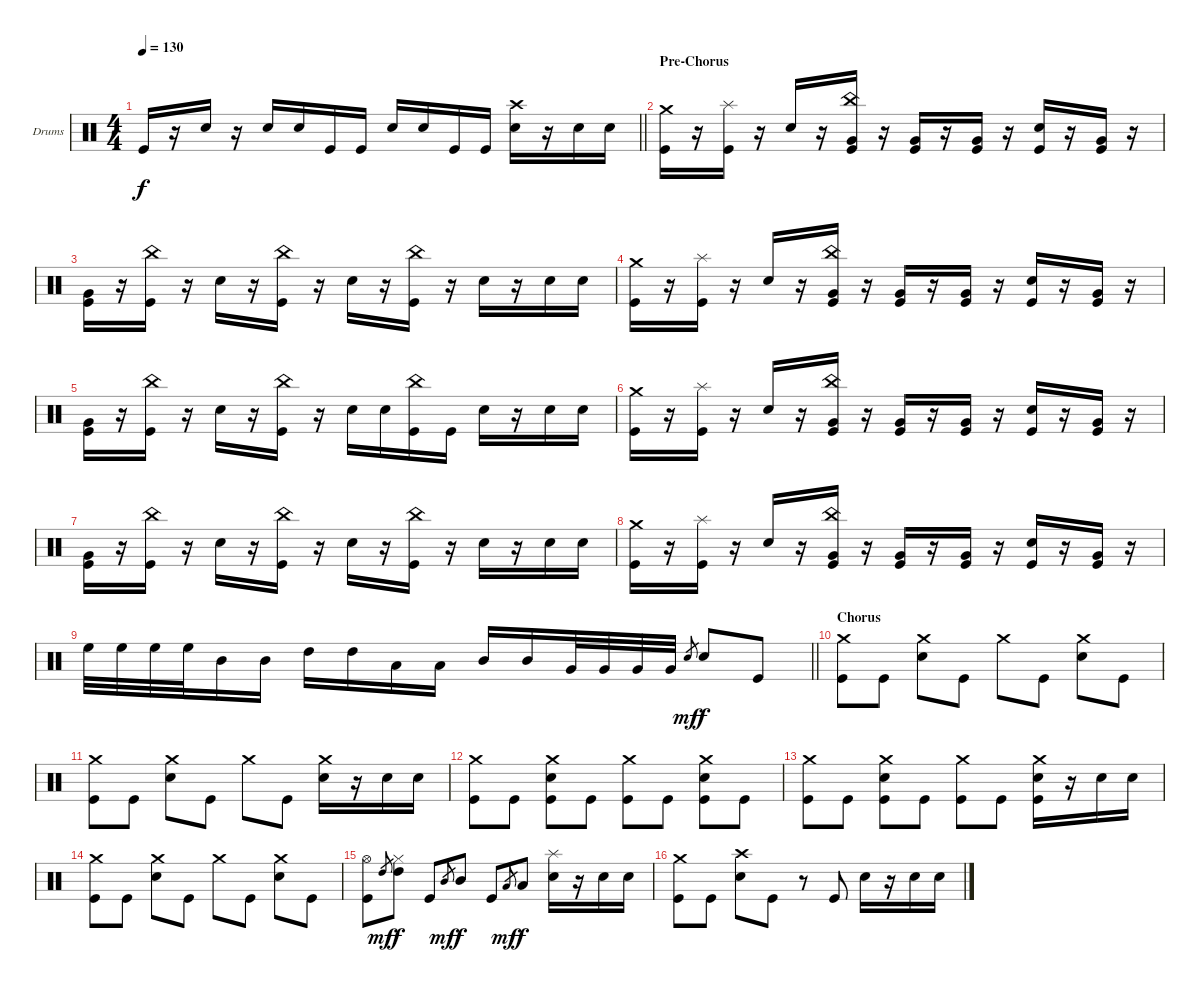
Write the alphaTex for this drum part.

\bracketExtendMode groupsimilarinstruments
\firstSystemTrackNameOrientation horizontal
\otherSystemsTrackNameOrientation horizontal
\track ("Drumkit" "Drums") {instrument percussion}
\staff {score}
\articulation defaults
\ts (4 4)
\tempo 130
\clef neutral
\barLineRight lightlight
\ks c "Kick (hit)".16{dy f}
r.16 "Snare (hit) 2".16 r.16 "Snare (hit) 2".16 "Snare (hit) 2".16 "Kick (hit)".16 "Kick (hit)".16 "Snare (hit) 2".16 "Snare (hit) 2".16 "Kick (hit)".16 "Kick (hit)".16 ("Crash high (hit)" "Snare (hit) 2").16 r.16 "Snare (hit) 2".16 "Snare (hit) 2".16 |
\section ("" "Pre-Chorus")
("Crash medium (hit)" "Kick (hit)").16 r.16 ("Splash (hit)" "Kick (hit)").16 r.16 "Snare (hit) 2".16 r.16 ("China (hit)" "Very Low Tom (hit)" "Kick (hit)").16 r.16 ("Very Low Tom (hit)" "Kick (hit)").16 r.16 ("Very Low Tom (hit)" "Kick (hit)").16 r.16 ("Snare (hit) 2" "Kick (hit)").16 r.16 ("Very Low Tom (hit)" "Kick (hit)").16 r.16 |
("Very Low Tom (hit)" "Kick (hit)").16 r.16 ("China (hit)" "Kick (hit)").16 r.16 "Snare (hit) 2".16 r.16 ("China (hit)" "Kick (hit)").16 r.16 "Snare (hit) 2".16 r.16 ("China (hit)" "Kick (hit)").16 r.16 "Snare (hit) 2".16 r.16 "Snare (hit) 2".16 "Snare (hit) 2".16 |
("Crash medium (hit)" "Kick (hit)").16 r.16 ("Splash (hit)" "Kick (hit)").16 r.16 "Snare (hit) 2".16 r.16 ("China (hit)" "Very Low Tom (hit)" "Kick (hit)").16 r.16 ("Very Low Tom (hit)" "Kick (hit)").16 r.16 ("Very Low Tom (hit)" "Kick (hit)").16 r.16 ("Snare (hit) 2" "Kick (hit)").16 r.16 ("Very Low Tom (hit)" "Kick (hit)").16 r.16 |
("Very Low Tom (hit)" "Kick (hit)").16 r.16 ("China (hit)" "Kick (hit)").16 r.16 "Snare (hit) 2".16 r.16 ("China (hit)" "Kick (hit)").16 r.16 "Snare (hit) 2".16 "Snare (hit) 2".16 ("China (hit)" "Kick (hit)").16 "Kick (hit)".16 "Snare (hit) 2".16 r.16 "Snare (hit) 2".16 "Snare (hit) 2".16 |
("Crash medium (hit)" "Kick (hit)").16 r.16 ("Splash (hit)" "Kick (hit)").16 r.16 "Snare (hit) 2".16 r.16 ("China (hit)" "Very Low Tom (hit)" "Kick (hit)").16 r.16 ("Very Low Tom (hit)" "Kick (hit)").16 r.16 ("Very Low Tom (hit)" "Kick (hit)").16 r.16 ("Snare (hit) 2" "Kick (hit)").16 r.16 ("Very Low Tom (hit)" "Kick (hit)").16 r.16 |
("Very Low Tom (hit)" "Kick (hit)").16 r.16 ("China (hit)" "Kick (hit)").16 r.16 "Snare (hit) 2".16 r.16 ("China (hit)" "Kick (hit)").16 r.16 "Snare (hit) 2".16 r.16 ("China (hit)" "Kick (hit)").16 r.16 "Snare (hit) 2".16 r.16 "Snare (hit) 2".16 "Snare (hit) 2".16 |
("Crash medium (hit)" "Kick (hit)").16 r.16 ("Splash (hit)" "Kick (hit)").16 r.16 "Snare (hit) 2".16 r.16 ("China (hit)" "Very Low Tom (hit)" "Kick (hit)").16 r.16 ("Very Low Tom (hit)" "Kick (hit)").16 r.16 ("Very Low Tom (hit)" "Kick (hit)").16 r.16 ("Snare (hit) 2" "Kick (hit)").16 r.16 ("Very Low Tom (hit)" "Kick (hit)").16 r.16 |
\barLineRight lightlight "High Floor Tom (hit)".32 "High Floor Tom (hit)".32 "High Floor Tom (hit)".32 "High Floor Tom (hit)".32 "Mid Tom (hit)".16 "Mid Tom (hit)".16 "High Tom (hit)".16 "High Tom (hit)".16 "Low Tom (hit)".16 "Low Tom (hit)".16 "Mid Tom (hit)".16 "Mid Tom (hit)".16 "Very Low Tom (hit)".32 "Very Low Tom (hit)".32 "Very Low Tom (hit)".32 "Very Low Tom (hit)".32 "Snare (hit) 2".8{gr dy mf} "Snare (hit) 2".8{dy f} "Kick (hit)".8
|
\section ("" "Chorus")
("Crash medium (hit)" "Kick (hit)").8 "Kick (hit)".8 ("Crash medium (hit)" "Snare (hit) 2").8 "Kick (hit)".8 "Crash medium (hit)".8 "Kick (hit)".8 ("Crash medium (hit)" "Snare (hit) 2").8 "Kick (hit)".8 |
("Crash medium (hit)" "Kick (hit)").8 "Kick (hit)".8 ("Crash medium (hit)" "Snare (hit) 2").8 "Kick (hit)".8 "Crash medium (hit)".8 "Kick (hit)".8 ("Crash medium (hit)" "Snare (hit) 2").16 r.16 "Snare (hit) 2".16 "Snare (hit) 2".16 |
("Crash medium (hit)" "Kick (hit)").8 "Kick (hit)".8 ("Crash medium (hit)" "Snare (hit) 2" "Kick (hit)").8 "Kick (hit)".8 ("Crash medium (hit)" "Kick (hit)").8 "Kick (hit)".8 ("Crash medium (hit)" "Snare (hit) 2" "Kick (hit)").8 "Kick (hit)".8 |
("Crash medium (hit)" "Kick (hit)").8 "Kick (hit)".8 ("Crash medium (hit)" "Snare (hit) 2" "Kick (hit)").8 "Kick (hit)".8 ("Crash medium (hit)" "Kick (hit)").8 "Kick (hit)".8 ("Crash medium (hit)" "Snare (hit) 2" "Kick (hit)").16 r.16 "Snare (hit) 2".16 "Snare (hit) 2".16 |
("Crash medium (hit)" "Kick (hit)").8 "Kick (hit)".8 ("Crash medium (hit)" "Snare (hit) 2").8 "Kick (hit)".8 "Crash medium (hit)".8 "Kick (hit)".8 ("Crash medium (hit)" "Snare (hit) 2").8 "Kick (hit)".8 |
("Hi-Hat (open)" "Kick (hit)").8 "High Tom (hit)".8{gr dy mf} ("Hi-Hat (closed)" "High Tom (hit)").8{dy f} "Kick (hit)".8 "Mid Tom (hit)".8{gr dy mf} "Mid Tom (hit)".8{dy f} "Kick (hit)".8 "Low Tom (hit)".8{gr dy mf} "Low Tom (hit)".8{dy f} ("Splash (hit)" "Snare (hit) 2").16 r.16 "Snare (hit) 2".16 "Snare (hit) 2".16 |
("Crash medium (hit)" "Kick (hit)").8 "Kick (hit)".8 ("Crash high (hit)" "Snare (hit) 2").8 "Kick (hit)".8 r.8 "Kick (hit)".8 "Snare (hit) 2".16 r.16 "Snare (hit) 2".16 "Snare (hit) 2".16
